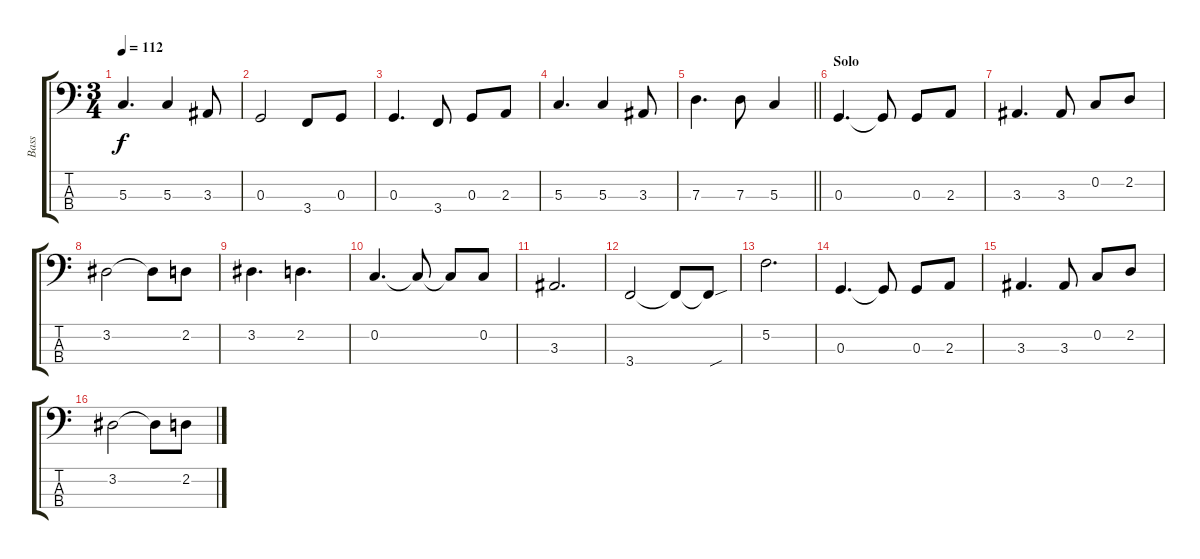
\track ("Bass" "Bass") {instrument electricbassfinger}
\staff {score tabs}
\tuning (F2 C2 G1 D1) {hide}
\ts (3 4)
\tempo 112
\clef f4
\ks c
5.3.4{d dy f} 5.3.4 3.3.8 |
0.3.2 3.4.8 0.3.8 |
0.3.4{d} 3.4.8 0.3.8 2.3.8 |
5.3.4{d} 5.3.4 3.3.8 |
\barLineRight lightlight
7.3.4{d} 7.3.8 5.3.4 |
\section ("" "Solo")
0.3.4{d} 0.3{t}.8 0.3.8 2.3.8 |
3.3.4{d} 3.3.8 0.2.8 2.2.8 |
3.2.2 3.2{t}.8 2.2.8 |
3.2.4{d} 2.2.4{d} |
0.2.4{d} 0.2{t}.8 0.2{t}.8 0.2.8 |
3.3.2{d} |
3.4.2 3.4{t}.8 3.4{sou t}.8 |
5.2.2{d} |
0.3.4{d} 0.3{t}.8 0.3.8 2.3.8 |
3.3.4{d} 3.3.8 0.2.8 2.2.8 |
3.2.2 3.2{t}.8 2.2.8
